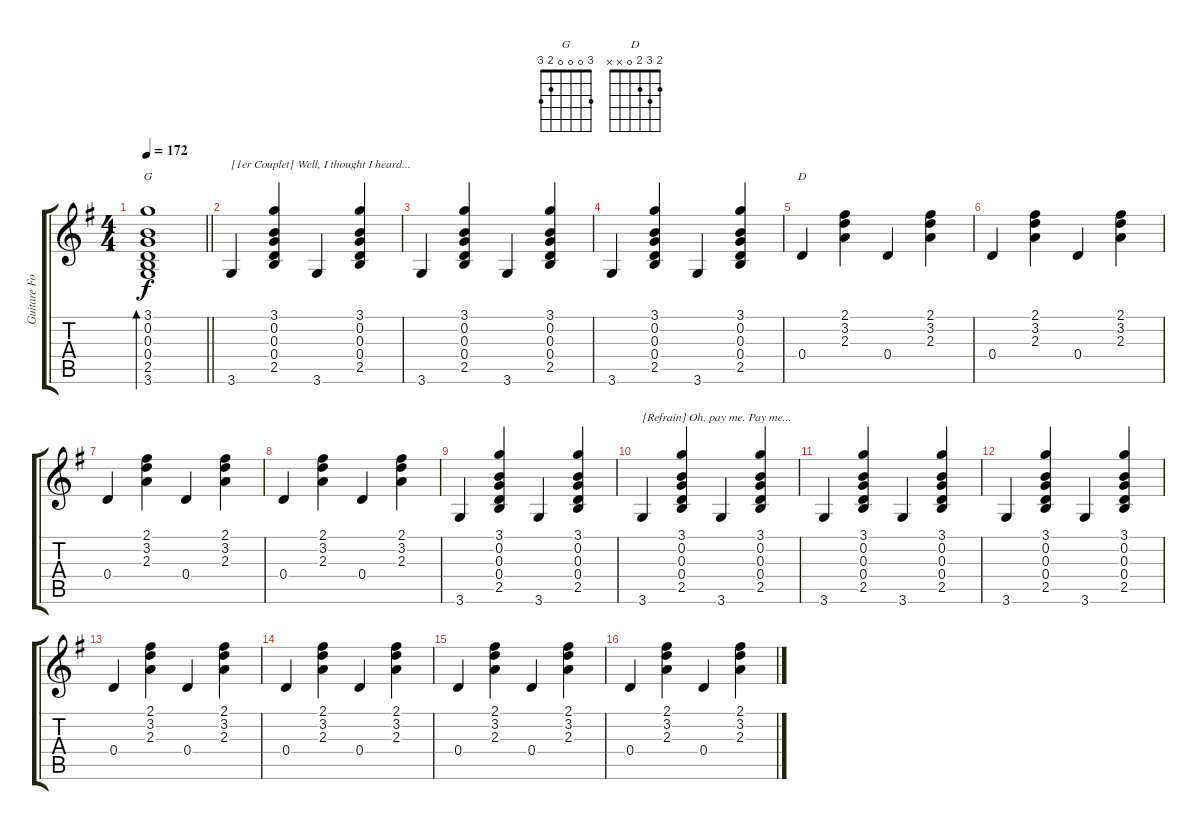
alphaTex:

\track ("Guitare Folk" "Guitare Fo") {instrument acousticguitarsteel}
\staff {score tabs}
\tuning (E4 B3 G3 D3 A2 E2) {hide}
\chord ("G" 3 0 0 0 2 3)
\chord ("D" 2 3 2 0 x x)
\ts (4 4)
\tempo 172
\clef g2
\barLineRight lightlight
\ks g
(3.1 0.2 0.3 0.4 2.5 3.6).1{bd 480 ch "G" dy f instrument acousticguitarsteel} |
3.6.4{txt "[1er Couplet] Well, I thought I heard..."} (3.1 0.2 0.3 0.4 2.5).4 3.6.4 (3.1 0.2 0.3 0.4 2.5).4 |
3.6.4 (3.1 0.2 0.3 0.4 2.5).4 3.6.4 (3.1 0.2 0.3 0.4 2.5).4 |
3.6.4 (3.1 0.2 0.3 0.4 2.5).4 3.6.4 (3.1 0.2 0.3 0.4 2.5).4 |
0.4.4{ch "D"} (2.1 3.2 2.3).4 0.4.4 (2.1 3.2 2.3).4 |
0.4.4 (2.1 3.2 2.3).4 0.4.4 (2.1 3.2 2.3).4 |
0.4.4 (2.1 3.2 2.3).4 0.4.4 (2.1 3.2 2.3).4 |
0.4.4 (2.1 3.2 2.3).4 0.4.4 (2.1 3.2 2.3).4 |
3.6.4 (3.1 0.2 0.3 0.4 2.5).4 3.6.4 (3.1 0.2 0.3 0.4 2.5).4 |
3.6.4{txt "[Refrain] Oh, pay me. Pay me..."} (3.1 0.2 0.3 0.4 2.5).4 3.6.4 (3.1 0.2 0.3 0.4 2.5).4 |
3.6.4 (3.1 0.2 0.3 0.4 2.5).4 3.6.4 (3.1 0.2 0.3 0.4 2.5).4 |
3.6.4 (3.1 0.2 0.3 0.4 2.5).4 3.6.4 (3.1 0.2 0.3 0.4 2.5).4 |
0.4.4 (2.1 3.2 2.3).4 0.4.4 (2.1 3.2 2.3).4 |
0.4.4 (2.1 3.2 2.3).4 0.4.4 (2.1 3.2 2.3).4 |
0.4.4 (2.1 3.2 2.3).4 0.4.4 (2.1 3.2 2.3).4 |
0.4.4 (2.1 3.2 2.3).4 0.4.4 (2.1 3.2 2.3).4
